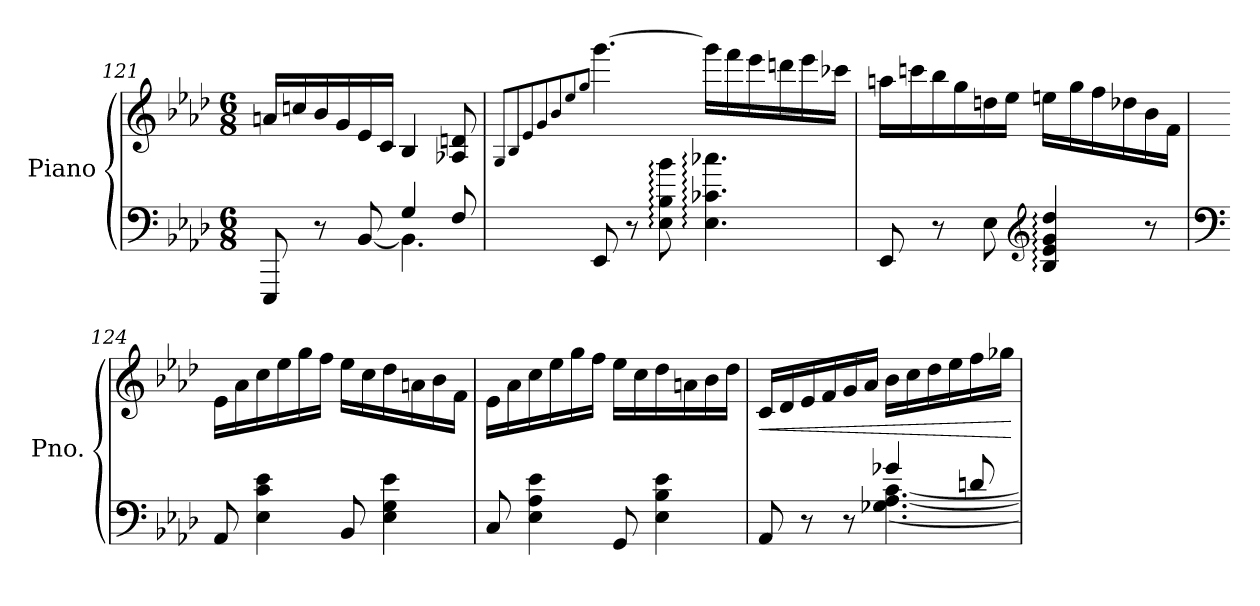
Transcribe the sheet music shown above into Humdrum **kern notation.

**kern	**kern	**dynam
*part1	*part1	*part1
*staff2	*staff1	*staff1/2
*I"Piano	*	*
*I'Pno.	*	*
*clefF4	*clefG2	*
*k[b-e-a-d-]	*k[b-e-a-d-]	*
*M6/8	*M6/8	*
=121	=121	=121
*^	*	*
8EEE-/	4.rcyy	16an/LL	.
.	.	16ccn/	.
8r	.	16b-/	.
.	.	16g/	.
[8BB-/	.	16e-/	.
.	.	16c/JJ	.
4G/	4.BB-\]	4B-/	.
8F/	.	8A-X/ 8dn/	.
*v	*v	*	*
=122	=122	=122
.	8qG/L	.
.	8qB-/	.
.	8qe-/	.
.	8qg/	.
.	8qb-/	.
.	8qee-/	.
.	8qgg/J	.
8EE-/	[4.ggg\	.
8r	.	.
8E-\: 8B-\: 8b-\:	.	.
4.E-\: 4.c-X\: 4.cc-X\:	16ggg\LL]	.
.	16fff\	.
.	16eee-\	.
.	16dddn\	.
.	16eee-\	.
.	16ccc-X\JJ	.
=123	=123	=123
8EE-/	16aan\LL	.
.	16cccn\	.
8r	16bb-\	.
.	16gg\	.
8E-\	16ddn\	.
.	16ee-\JJ	.
*clefG2	*	*
4B-/: 4e-/: 4g/: 4dd-/:	16een\LL	.
.	16gg\	.
.	16ff\	.
.	16dd-X\	.
8r	16b-\	.
.	16f\JJ	.
!!LO:LB:g=z
=124	=124	=124
*clefF4	*	*
8AA-/	16e-\LL	.
.	16a-\	.
4E-\ 4c\ 4e-\	16cc\	.
.	16ee-\	.
.	16gg\	.
.	16ff\JJ	.
8BB-/	16ee-\LL	.
.	16cc\	.
4E-\ 4G\ 4e-\	16dd-\	.
.	16an\	.
.	16b-\	.
.	16f\JJ	.
=125	=125	=125
8C/	16e-\LL	.
.	16a-\	.
4E-\ 4A-\ 4e-\	16cc\	.
.	16ee-\	.
.	16gg\	.
.	16ff\JJ	.
8GG/	16ee-\LL	.
.	16cc\	.
4E-\ 4B-\ 4e-\	16dd-\	.
.	16an\	.
.	16b-\	.
.	16dd-\JJ	.
=126	=126	=126
*^	*	*
!	!	!	!LO:HP:b
8AA-/	4.rGGyy	16c/LL	<
.	.	16d-/	.
8r	.	16e-/	.
.	.	16f/	.
8r	.	16g/	.
.	.	16a-/JJ	.
4g-X/	[4.G-X\ [4.A-\ [4.c\	16b-\LL	.
.	.	16cc\	.
.	.	16dd-\	.
.	.	16ee-\	.
8dn/	.	16ff\	.
.	.	16gg-X\JJ	.
*v	*v	*	*
.	.	[
=	=	=
*-	*-	*-
